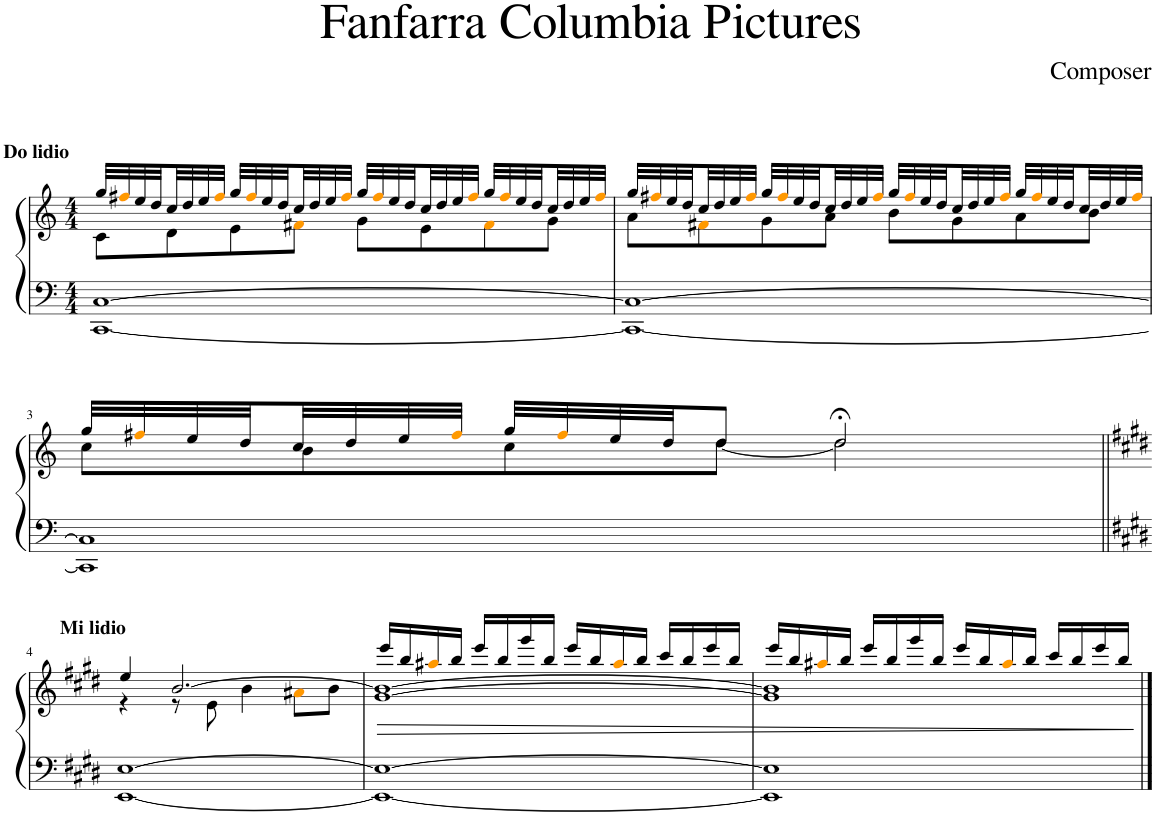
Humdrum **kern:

**kern	**kern	**dynam
*part1	*part1	*part1
*staff2	*staff1	*staff1/2
*I"Piano	*	*
*I'Pno.	*	*
*clefF4	*clefG2	*
*k[]	*k[]	*
*M4/4	*M4/4	*
=1	=1	=1
*	*^	*
!	!LO:TX:a:B:t=Do lidio	!	!
[1CC [1C	32gg/LLL	8c\L	.
.	32ff#Xi/	.	.
.	32ee/	.	.
.	32dd/	.	.
.	32cc/	8d\	.
.	32dd/	.	.
.	32ee/	.	.
.	32ff#i/JJJ	.	.
.	32gg/LLL	8e\	.
.	32ff#i/	.	.
.	32ee/	.	.
.	32dd/	.	.
.	32cc/	8f#Xi\J	.
.	32dd/	.	.
.	32ee/	.	.
.	32ff#i/JJJ	.	.
.	32gg/LLL	8g\L	.
.	32ff#i/	.	.
.	32ee/	.	.
.	32dd/	.	.
.	32cc/	8e\	.
.	32dd/	.	.
.	32ee/	.	.
.	32ff#i/JJJ	.	.
.	32gg/LLL	8f#i\	.
.	32ff#i/	.	.
.	32ee/	.	.
.	32dd/	.	.
.	32cc/	8g\J	.
.	32dd/	.	.
.	32ee/	.	.
.	32ff#i/JJJ	.	.
=2	=2	=2	=2
1CC_ 1C_	32gg/LLL	8a\L	.
.	32ff#Xi/	.	.
.	32ee/	.	.
.	32dd/	.	.
.	32cc/	8f#Xi\	.
.	32dd/	.	.
.	32ee/	.	.
.	32ff#i/JJJ	.	.
.	32gg/LLL	8g\	.
.	32ff#i/	.	.
.	32ee/	.	.
.	32dd/	.	.
.	32cc/	8a\J	.
.	32dd/	.	.
.	32ee/	.	.
.	32ff#i/JJJ	.	.
.	32gg/LLL	8b\L	.
.	32ff#i/	.	.
.	32ee/	.	.
.	32dd/	.	.
.	32cc/	8g\	.
.	32dd/	.	.
.	32ee/	.	.
.	32ff#i/JJJ	.	.
.	32gg/LLL	8a\	.
.	32ff#i/	.	.
.	32ee/	.	.
.	32dd/	.	.
.	32cc/	8b\J	.
.	32dd/	.	.
.	32ee/	.	.
.	32ff#i/JJJ	.	.
!!LO:LB:g=z	!!
=3	=3	=3	=3
1CC] 1C]	32gg/LLL	8cc\L	.
.	32ff#Xi/	.	.
.	32ee/	.	.
.	32dd/	.	.
.	32cc/	8b\	.
.	32dd/	.	.
.	32ee/	.	.
.	32ff#i/JJJ	.	.
.	32gg/LLL	8cc\	.
.	32ff#i/	.	.
.	32ee/	.	.
.	32dd/JJ	.	.
.	8dd/J	[8dd\J	.
.	2dd;</	2dd\]	.
!!LO:LB:g=z	!!
=4||	=4||	=4||	=4||
*k[f#c#g#d#]	*k[f#c#g#d#]	*	*
!	!LO:TX:a:B:t=Mi lidio	!	!
[1EE [1E	4ee/	4r	.
.	[2.b/	8r	.
.	.	8e\	.
.	.	4b\	.
.	.	8a#Xi\L	.
.	.	8b\J	.
=5	=5	=5	=5
!	!	!	!LO:HP:b
1EE_ 1E_	[1g# 1b_	16eee/LL	>
.	.	16bb/	.
.	.	16aa#Xi/	.
.	.	16bb/JJ	.
.	.	16eee/LL	.
.	.	16bb/	.
.	.	16ggg#/	.
.	.	16bb/JJ	.
.	.	16eee/LL	.
.	.	16bb/	.
.	.	16aa#i/	.
.	.	16bb/JJ	.
.	.	16ccc#/LL	.
.	.	16bb/	.
.	.	16eee/	.
.	.	16bb/JJ	.
=6	=6	=6	=6
1EE] 1E]	1g#] 1b]	16eee/LL	.
.	.	16bb/	.
.	.	16aa#Xi/	.
.	.	16bb/JJ	.
.	.	16eee/LL	.
.	.	16bb/	.
.	.	16ggg#/	.
.	.	16bb/JJ	.
.	.	16eee/LL	.
.	.	16bb/	.
.	.	16aa#i/	.
.	.	16bb/JJ	.
.	.	16ccc#/LL	.
.	.	16bb/	.
.	.	16eee/	.
.	.	16bb/JJ	.
*	*v	*v	*
.	.	]
==	==	==
*-	*-	*-
